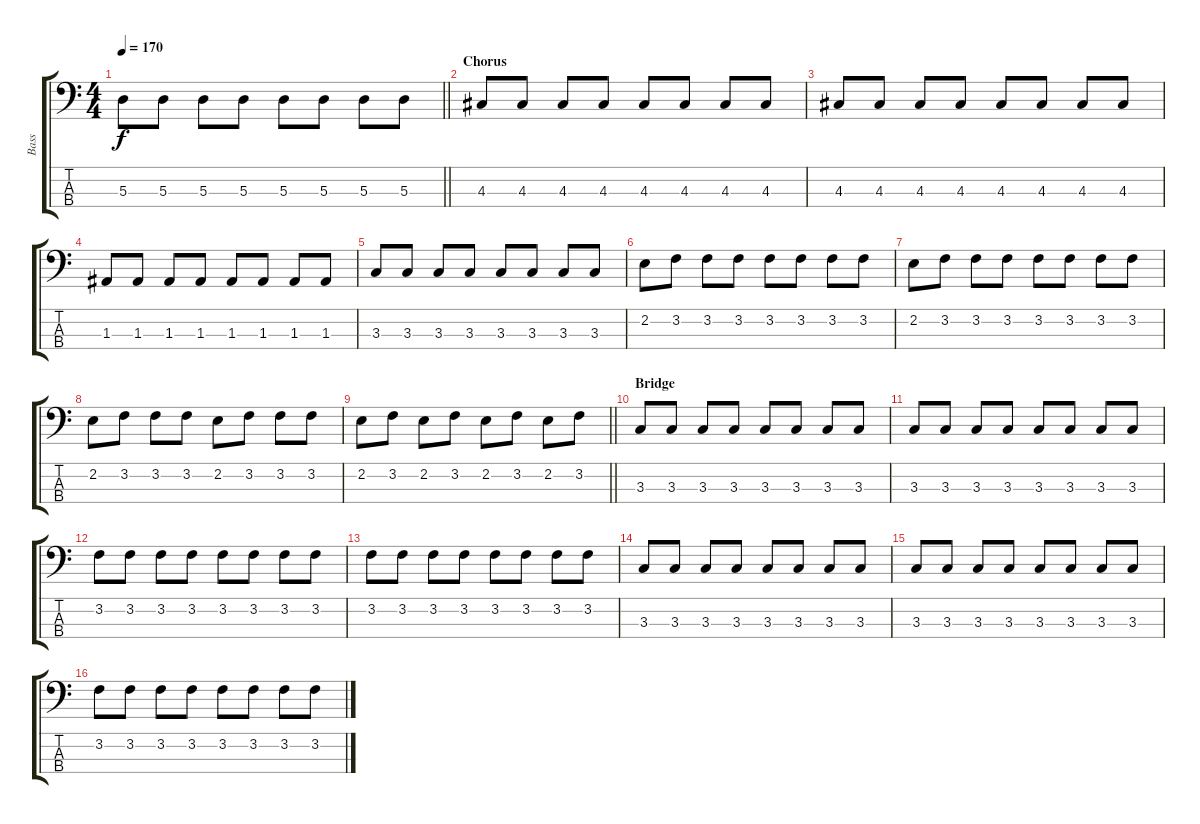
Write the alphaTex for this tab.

\track ("Bass" "Bass") {instrument electricbasspick}
\staff {score tabs}
\tuning (G2 D2 A1 E1) {hide}
\ts (4 4)
\tempo 170
\clef f4
\barLineRight lightlight
\ks c
5.3.8{dy f} 5.3.8 5.3.8 5.3.8 5.3.8 5.3.8 5.3.8 5.3.8 |
\section ("" "Chorus")
4.3.8 4.3.8 4.3.8 4.3.8 4.3.8 4.3.8 4.3.8 4.3.8 |
4.3.8 4.3.8 4.3.8 4.3.8 4.3.8 4.3.8 4.3.8 4.3.8 |
1.3.8 1.3.8 1.3.8 1.3.8 1.3.8 1.3.8 1.3.8 1.3.8 |
3.3.8 3.3.8 3.3.8 3.3.8 3.3.8 3.3.8 3.3.8 3.3.8 |
2.2.8 3.2.8 3.2.8 3.2.8 3.2.8 3.2.8 3.2.8 3.2.8 |
2.2.8 3.2.8 3.2.8 3.2.8 3.2.8 3.2.8 3.2.8 3.2.8 |
2.2.8 3.2.8 3.2.8 3.2.8 2.2.8 3.2.8 3.2.8 3.2.8 |
\barLineRight lightlight
2.2.8 3.2.8 2.2.8 3.2.8 2.2.8 3.2.8 2.2.8 3.2.8 |
\section ("" "Bridge")
3.3.8 3.3.8 3.3.8 3.3.8 3.3.8 3.3.8 3.3.8 3.3.8 |
3.3.8 3.3.8 3.3.8 3.3.8 3.3.8 3.3.8 3.3.8 3.3.8 |
3.2.8 3.2.8 3.2.8 3.2.8 3.2.8 3.2.8 3.2.8 3.2.8 |
3.2.8 3.2.8 3.2.8 3.2.8 3.2.8 3.2.8 3.2.8 3.2.8 |
3.3.8 3.3.8 3.3.8 3.3.8 3.3.8 3.3.8 3.3.8 3.3.8 |
3.3.8 3.3.8 3.3.8 3.3.8 3.3.8 3.3.8 3.3.8 3.3.8 |
3.2.8 3.2.8 3.2.8 3.2.8 3.2.8 3.2.8 3.2.8 3.2.8
